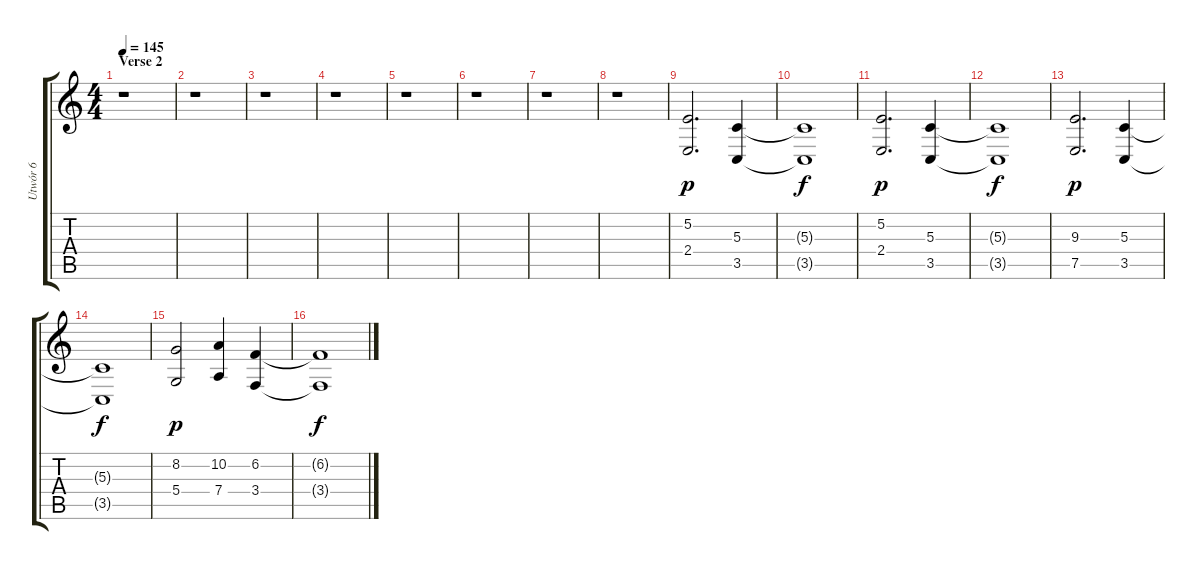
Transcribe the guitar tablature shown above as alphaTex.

\track ("Utwór 6" "Utwór 6") {instrument stringensemble1}
\staff {score tabs}
\tuning (E4 B3 G3 D3 A2 E2) {hide}
\ts (4 4)
\section ("" "Verse 2")
\tempo 145
\clef g2
\ks c
r.1{dy f} |
r.1 |
r.1 |
r.1 |
r.1 |
r.1 |
r.1 |
r.1 |
(5.2 2.4).2{d dy p} (5.3 3.5).4 |
(5.3{t} 3.5{t}).1{dy f} |
(5.2 2.4).2{d dy p} (5.3 3.5).4 |
(5.3{t} 3.5{t}).1{dy f} |
(9.3 7.5).2{d dy p} (5.3 3.5).4 |
(5.3{t} 3.5{t}).1{dy f} |
(8.2 5.4).2{dy p} (10.2 7.4).4 (6.2 3.4).4 |
(6.2{t} 3.4{t}).1{dy f}
